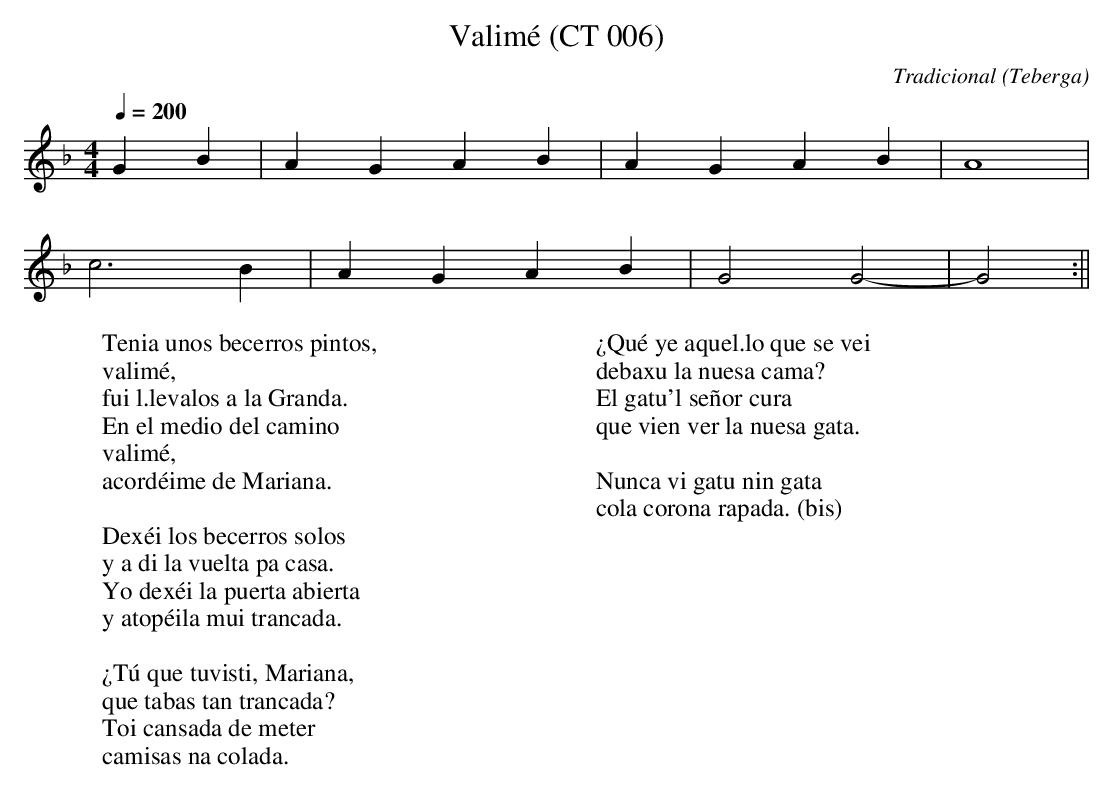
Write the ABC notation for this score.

X:1
T:Valimé (CT 006)
C:Tradicional
O:Teberga
M:4/4
L:1/4
Q:1/4=200
K:F
GB|AGAB|AGAB|A4|
c3B|AGAB|G2G2-|G2:||
W:Tenia unos becerros pintos,
W:valimé,
W:fui l.levalos a la Granda.
W:En el medio del camino
W:valimé,
W:acordéime de Mariana.
W:
W:Dexéi los becerros solos
W:y a di la vuelta pa casa.
W:Yo dexéi la puerta abierta
W:y atopéila mui trancada.
W:
W:¿Tú que tuvisti, Mariana,
W:que tabas tan trancada?
W:Toi cansada de meter
W:camisas na colada.
W:
W:¿Qué ye aquel.lo que se vei
W:debaxu la nuesa cama?
W:El gatu'l señor cura
W:que vien ver la nuesa gata.
W:
W:Nunca vi gatu nin gata
W:cola corona rapada. (bis)
W:
